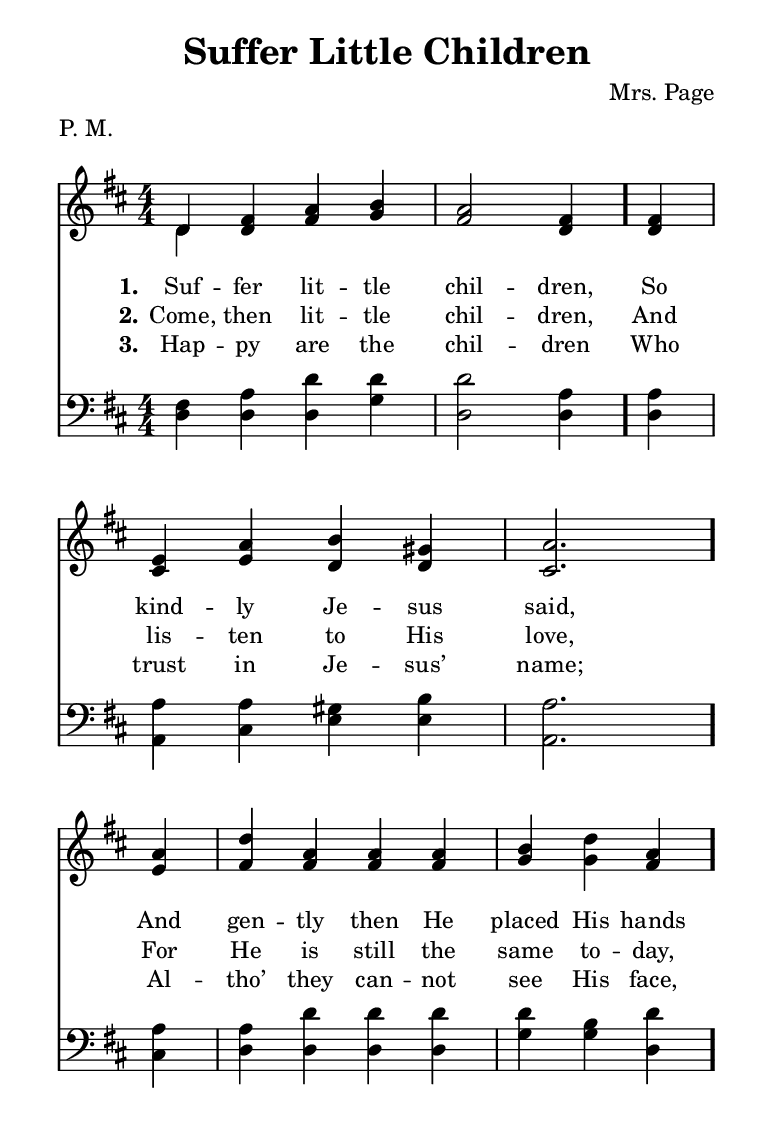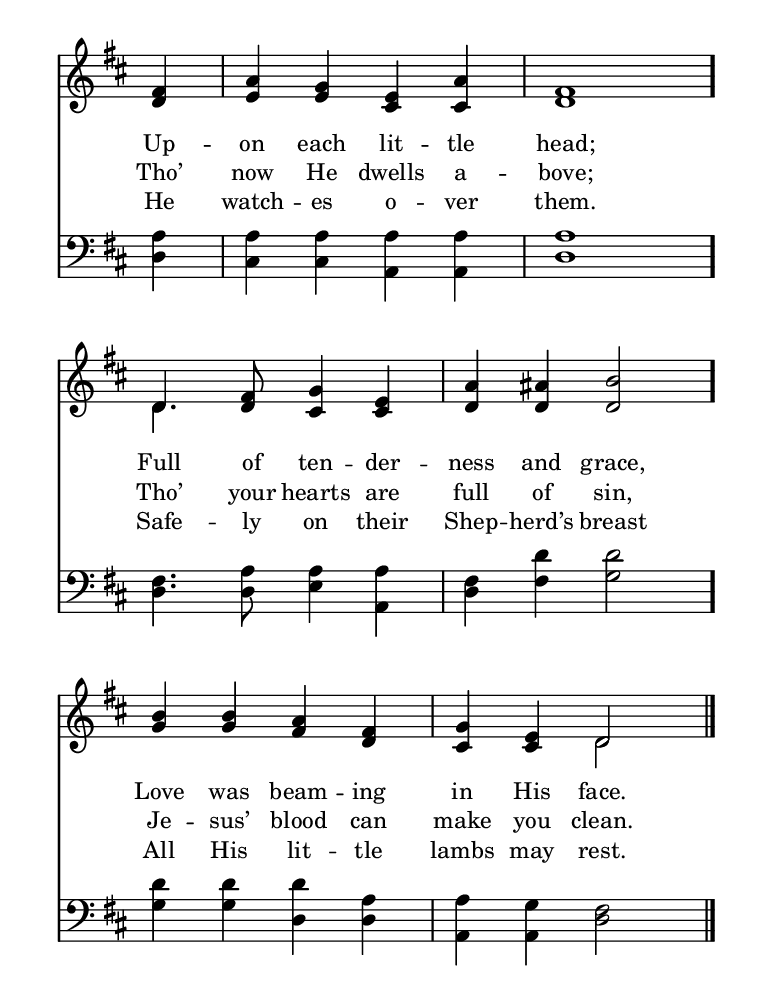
\include "common/global.ily"
\paper {
  \include "common/paper.ily"
  ragged-bottom = ##t
  ragged-last-bottom = ##t
  systems-per-page = ##f
  %page-count = ##f
}

\header{
  %children
  hymnnumber = "325"
  title = "Suffer Little Children"
  tunename = ""
  meter = "P. M."
  %poet = ""
  composer = "Mrs. Page"
  %copyright = ""
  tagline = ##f
}

% for fermata in MIDI
ta = { \tempo 4=96 }
tb = { \tempo 4=48 }

patternAA = { c4 c4 c4 c4 | c2 c4 }
patternBA = { c4 | c4 c4 c4 c4 | c2. }
patternCA = { c4 | c4 c4 c4 c4 | c4 c4 c4 }
patternDA = { c4 | c4 c4 c4 c4 | c1 }
patternEA = { c4. c8 c4 c4 | c4 c4 c2 }
patternFA = { c4 c4 c4 c4 | c4 c4 c2 }

global = {
  \include "common/overrides.ily"
  \override Staff.TimeSignature.style = #'numbered
  \time 4/4
  \override Score.MetronomeMark.transparent = ##t % hide all fermata changes too
  \ta
  \key d \major
  %\partial 4
  \autoBeamOff
}

notesSoprano = {
\global
\relative c' {

  \changePitch \patternAA { d fis a b | a fis } \bar "."
  \changePitch \patternBA { fis | e a b gis | a } \bar "." \break
  \changePitch \patternCA { a | d a a a | b d a } \bar "."
  \changePitch \patternDA { fis | a g e a | fis } \bar "." \break
  \changePitch \patternEA { d fis g e | a ais b } \bar "."
  \changePitch \patternFA { b b a fis | g e d } \bar "." \break

  \bar "|."

}
}

notesAlto = {
\global
\relative e' {

  \changePitch \patternAA { d d fis g | fis d }
  \changePitch \patternBA { d | cis e d d | cis }
  \changePitch \patternCA { e | fis fis fis fis | g g fis }
  \changePitch \patternDA { d | e e cis cis | d }
  \changePitch \patternEA { d d cis cis | d d d }
  \changePitch \patternFA { g g fis d | cis cis d }

}
}

notesTenor = {
\global
\relative a {

  \changePitch \patternAA { fis a d d | d a }
  \changePitch \patternBA { a | a a gis b | a }
  \changePitch \patternCA { a | a d d d | d b d }
  \changePitch \patternDA { a | a a a a | a }
  \changePitch \patternEA { fis a a a | fis d' d }
  \changePitch \patternFA { d d d a | a g fis }

}
}

notesBass = {
\global
\relative f {

  \changePitch \patternAA { d d d g | d d }
  \changePitch \patternBA { d | a cis e e | a, }
  \changePitch \patternCA { cis | d d d d | g g d }
  \changePitch \patternDA { d | cis cis a a | d }
  \changePitch \patternEA { d d e a, | d fis g }
  \changePitch \patternFA { g g d d | a a d }

}
}

wordsA = \lyricmode {
\set stanza = "1."

Suf -- fer lit -- tle chil -- dren,
So kind -- ly Je -- sus said,
And gen -- tly then He placed His hands
Up -- on each lit -- tle head;
Full of ten -- der -- ness and grace,
Love was beam -- ing in His face.

}

wordsB = \lyricmode {
\set stanza = "2."

Come, then lit -- tle chil -- dren,
And lis -- ten to His love,
For He is still the same to -- day,
Tho’ now He dwells a -- bove;
Tho’ your hearts are full of sin,
Je -- sus’ blood can make you clean.

}

wordsC = \lyricmode {
\set stanza = "3."

Hap -- py are the chil -- dren
Who trust in Je -- sus’ name;
Al -- tho’ they can -- not see His face,
He watch -- es o -- ver them.
Safe -- ly on their Shep -- herd’s breast
All His lit -- tle lambs may rest.

}

\score {
  \context ChoirStaff <<
    \context Staff = upper <<
      \set Staff.autoBeaming = ##f
      \set ChoirStaff.systemStartDelimiter = #'SystemStartBar
      \set ChoirStaff.printPartCombineTexts = ##f
      \partcombine #'(2 . 9) \notesSoprano \notesAlto
      \context NullVoice = sopranos { \voiceOne << \notesSoprano >> }
      \context NullVoice = altos { \voiceTwo << \notesAlto >> }
      \context Lyrics = one   \lyricsto sopranos \wordsA
      \context Lyrics = two   \lyricsto sopranos \wordsB
      \context Lyrics = three \lyricsto sopranos \wordsC
    >>
    \context Staff = men <<
      \set Staff.autoBeaming = ##f
      \clef bass
      \set ChoirStaff.printPartCombineTexts = ##f
      \partcombine #'(2 . 9) \notesTenor \notesBass
      \context NullVoice = tenors { \voiceOne << \notesTenor >> }
      \context NullVoice = basses { \voiceTwo << \notesBass >> }
    >>
  >>
  \layout {
    \include "common/layout.ily"
  }
  \midi{
    \include "common/midi.ily"
  }
}

\version "2.19.49"  % necessary for upgrading to future LilyPond versions.

% vi:set et ts=2 sw=2 ai nocindent syntax=lilypond:
